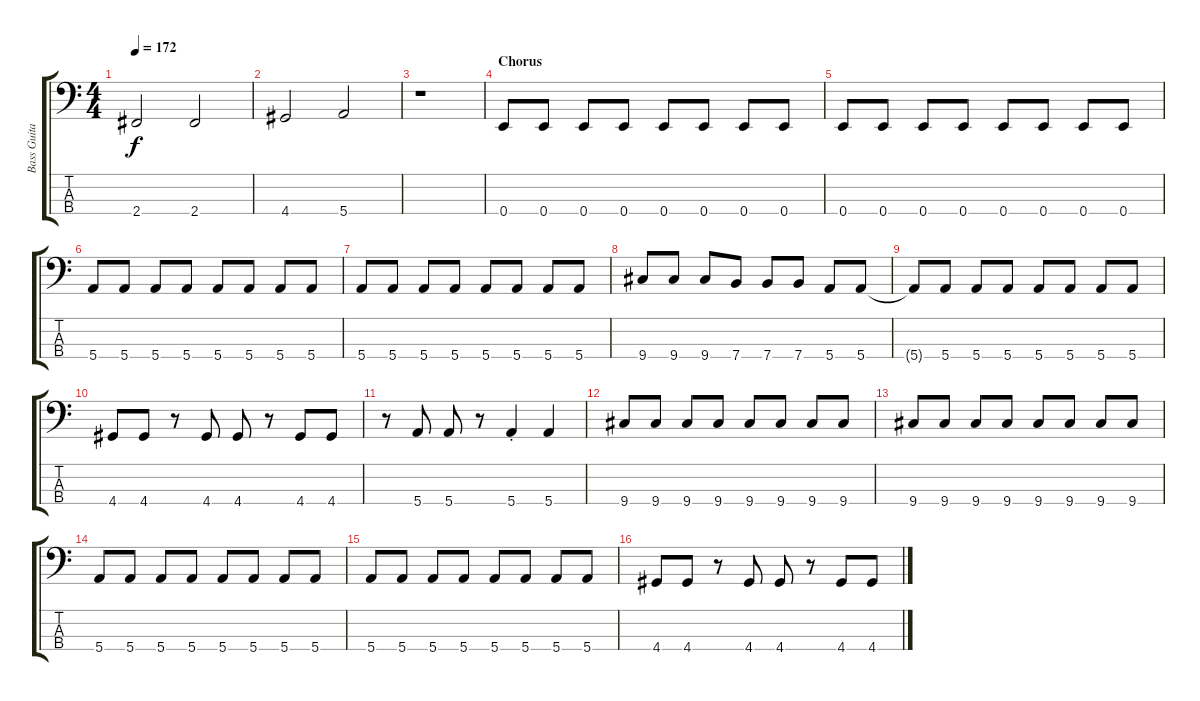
\track ("Bass Guitar" "Bass Guita") {instrument electricbasspick}
\staff {score tabs}
\tuning (G2 D2 A1 E1) {hide}
\ts (4 4)
\tempo 172
\clef f4
\ks c
2.4{t}.2{dy f} 2.4.2 |
4.4.2 5.4.2 |
r.1 |
\section ("" "Chorus")
0.4.8 0.4.8 0.4.8 0.4.8 0.4.8 0.4.8 0.4.8 0.4.8 |
0.4.8 0.4.8 0.4.8 0.4.8 0.4.8 0.4.8 0.4.8 0.4.8 |
5.4.8 5.4.8 5.4.8 5.4.8 5.4.8 5.4.8 5.4.8 5.4.8 |
5.4.8 5.4.8 5.4.8 5.4.8 5.4.8 5.4.8 5.4.8 5.4.8 |
9.4.8 9.4.8 9.4.8 7.4.8 7.4.8 7.4.8 5.4.8 5.4.8 |
5.4{t}.8 5.4.8 5.4.8 5.4.8 5.4.8 5.4.8 5.4.8 5.4.8 |
4.4.8 4.4.8 r.8 4.4.8 4.4.8 r.8 4.4.8 4.4.8 |
r.8 5.4.8 5.4.8 r.8 5.4{st}.4 5.4.4 |
9.4.8 9.4.8 9.4.8 9.4.8 9.4.8 9.4.8 9.4.8 9.4.8 |
9.4.8 9.4.8 9.4.8 9.4.8 9.4.8 9.4.8 9.4.8 9.4.8 |
5.4.8 5.4.8 5.4.8 5.4.8 5.4.8 5.4.8 5.4.8 5.4.8 |
5.4.8 5.4.8 5.4.8 5.4.8 5.4.8 5.4.8 5.4.8 5.4.8 |
4.4.8 4.4.8 r.8 4.4.8 4.4.8 r.8 4.4.8 4.4.8
